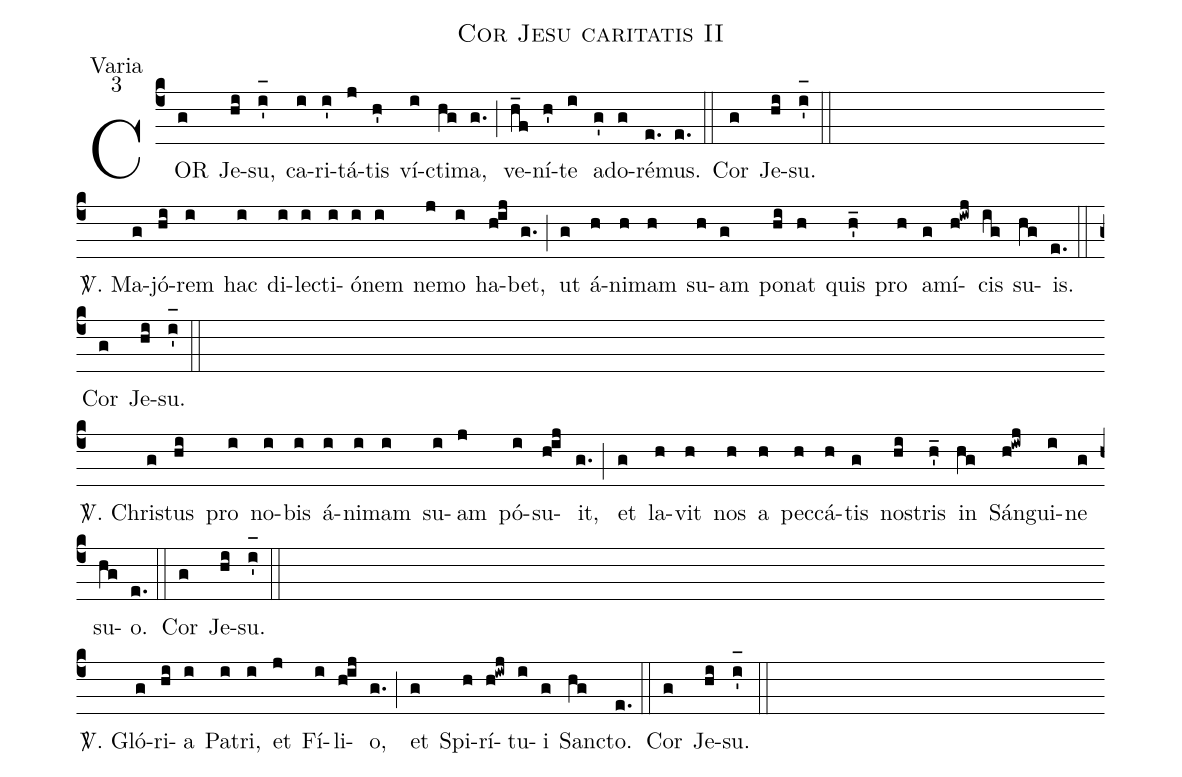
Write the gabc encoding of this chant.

name:Cor Jesu caritatis II;
office-part:Varia;
mode:3;
%%
(c4) COR(g) Je(hi)su,(i'_[oh:h]) ca(i)ri(i')tá(j)tis(h') ví(i)cti(hg)ma,(g.) (;) ve(h_f)ní(h')te(i) ad(g')o(g)ré(e.)mus.(e.) (::) Cor(g) Je(hi)su.(i'_[oh:h]) (::) (Z-)
<sp>V/</sp>. Ma(g)jó(hi)rem(i) hac(i) di(i)le(i)cti(i)ó(i)nem(i) ne(j)mo(i) ha(hij)bet,(g.) (;) ut(g) á(h)ni(h)mam(h) su(h)am(g) po(hi)nat(h) quis(h'_) pro(h) a(g)mí(h!iwj)cis(ig) su(hg)is.(e.) (::) Cor(g) Je(hi)su.(i'_[oh:h]) (::) (Z-)
<sp>V/</sp>. Chri(g)stus(hi) pro(i) no(i)bis(i) á(i)ni(i)mam(i) su(i)am(j) pó(i)su(hij)it,(g.) (;) et(g) la(h)vit(h) nos(h) a(h) pec(h)cá(h)tis(g) no(hi)stris(h'_) in(hg) Sán(h!iwj)gui(i)ne(g) su(hg)o.(e.) (::) Cor(g) Je(hi)su.(i'_[oh:h]) (::) (Z-)
<sp>V/</sp>. Gló(g)ri(hi)a(i) Pa(i)tri,(i) et(j) Fí(i)li(hij)o,(g.) (;) et(g) Spi(h)rí(h!iwj)tu(i)i(g) San(hg)cto.(e.) (::) <nlba>Cor(g) Je(hi)su.</nlba>(i'_[oh:h]) (::)
